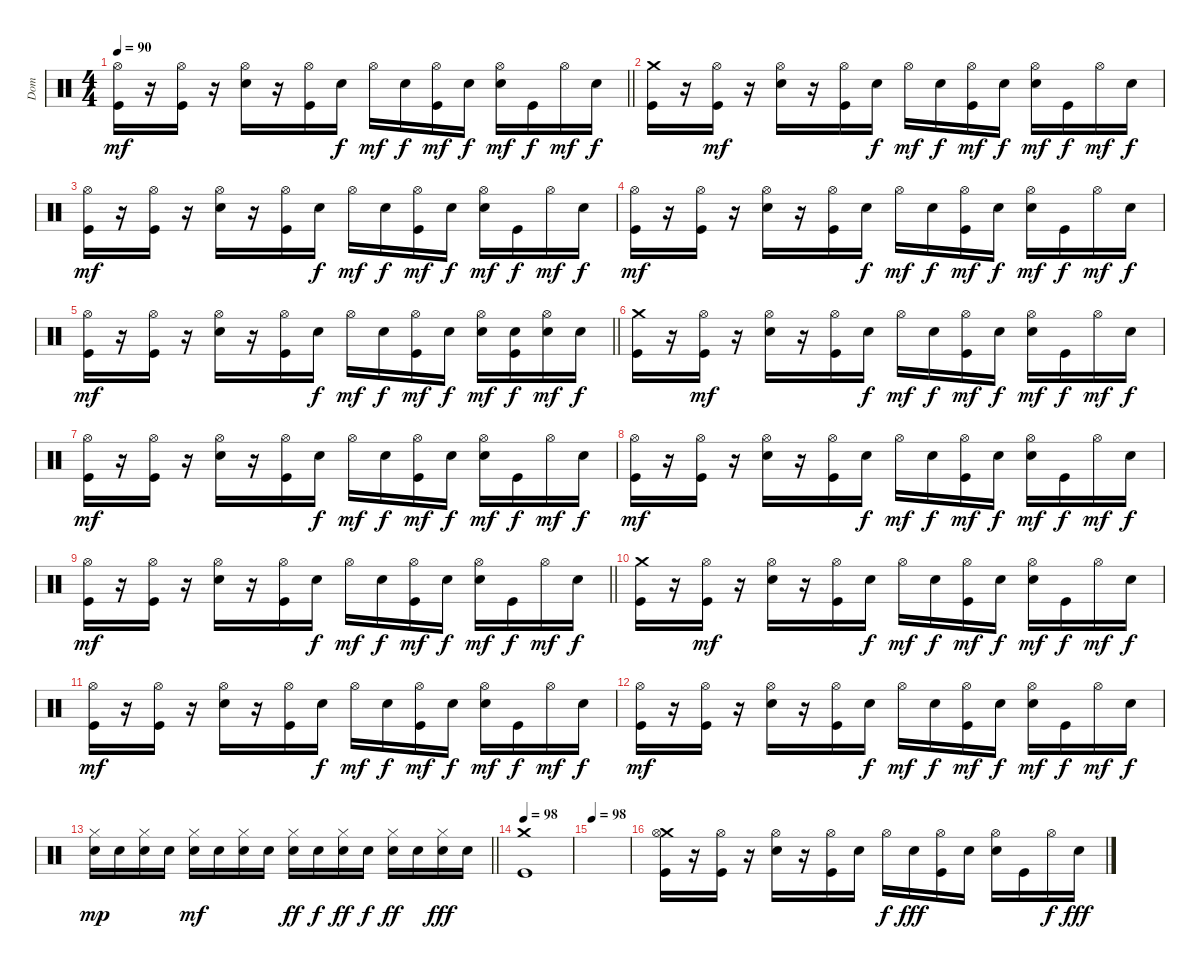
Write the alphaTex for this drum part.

\track ("Dom" "Dom") {instrument percussion}
\staff {score}
\articulation defaults
\ts (4 4)
\tempo 90
\clef neutral
\barLineRight lightlight
\ks c
("Hi-Hat (open)" "Kick (hit)").16{dy mf} r.16 ("Hi-Hat (open)" "Kick (hit)").16 r.16 ("Hi-Hat (open)" "Snare (hit) 2").16 r.16 ("Hi-Hat (open)" "Kick (hit)").16 "Snare (hit) 2".16{dy f} "Hi-Hat (open)".16{dy mf} "Snare (hit) 2".16{dy f} ("Hi-Hat (open)" "Kick (hit)").16{dy mf} "Snare (hit) 2".16{dy f} ("Hi-Hat (open)" "Snare (hit) 2").16{dy mf} "Kick (hit)".16{dy f} "Hi-Hat (open)".16{dy mf} "Snare (hit) 2".16{dy f} |
("Crash medium (hit)" "Kick (hit)").16 r.16 ("Hi-Hat (open)" "Kick (hit)").16{dy mf} r.16 ("Hi-Hat (open)" "Snare (hit) 2").16 r.16 ("Hi-Hat (open)" "Kick (hit)").16 "Snare (hit) 2".16{dy f} "Hi-Hat (open)".16{dy mf} "Snare (hit) 2".16{dy f} ("Hi-Hat (open)" "Kick (hit)").16{dy mf} "Snare (hit) 2".16{dy f} ("Hi-Hat (open)" "Snare (hit) 2").16{dy mf} "Kick (hit)".16{dy f} "Hi-Hat (open)".16{dy mf} "Snare (hit) 2".16{dy f} |
("Hi-Hat (open)" "Kick (hit)").16{dy mf} r.16 ("Hi-Hat (open)" "Kick (hit)").16 r.16 ("Hi-Hat (open)" "Snare (hit) 2").16 r.16 ("Hi-Hat (open)" "Kick (hit)").16 "Snare (hit) 2".16{dy f} "Hi-Hat (open)".16{dy mf} "Snare (hit) 2".16{dy f} ("Hi-Hat (open)" "Kick (hit)").16{dy mf} "Snare (hit) 2".16{dy f} ("Hi-Hat (open)" "Snare (hit) 2").16{dy mf} "Kick (hit)".16{dy f} "Hi-Hat (open)".16{dy mf} "Snare (hit) 2".16{dy f} |
("Hi-Hat (open)" "Kick (hit)").16{dy mf} r.16 ("Hi-Hat (open)" "Kick (hit)").16 r.16 ("Hi-Hat (open)" "Snare (hit) 2").16 r.16 ("Hi-Hat (open)" "Kick (hit)").16 "Snare (hit) 2".16{dy f} "Hi-Hat (open)".16{dy mf} "Snare (hit) 2".16{dy f} ("Hi-Hat (open)" "Kick (hit)").16{dy mf} "Snare (hit) 2".16{dy f} ("Hi-Hat (open)" "Snare (hit) 2").16{dy mf} "Kick (hit)".16{dy f} "Hi-Hat (open)".16{dy mf} "Snare (hit) 2".16{dy f} |
\barLineRight lightlight
("Hi-Hat (open)" "Kick (hit)").16{dy mf} r.16 ("Hi-Hat (open)" "Kick (hit)").16 r.16 ("Hi-Hat (open)" "Snare (hit) 2").16 r.16 ("Hi-Hat (open)" "Kick (hit)").16 "Snare (hit) 2".16{dy f} "Hi-Hat (open)".16{dy mf} "Snare (hit) 2".16{dy f} ("Hi-Hat (open)" "Kick (hit)").16{dy mf} "Snare (hit) 2".16{dy f} ("Hi-Hat (open)" "Snare (hit) 2").16{dy mf} ("Snare (hit) 2" "Kick (hit)").16{dy f} ("Hi-Hat (open)" "Snare (hit) 2").16{dy mf} "Snare (hit) 2".16{dy f} |
("Crash medium (hit)" "Kick (hit)").16 r.16 ("Hi-Hat (open)" "Kick (hit)").16{dy mf} r.16 ("Hi-Hat (open)" "Snare (hit) 2").16 r.16 ("Hi-Hat (open)" "Kick (hit)").16 "Snare (hit) 2".16{dy f} "Hi-Hat (open)".16{dy mf} "Snare (hit) 2".16{dy f} ("Hi-Hat (open)" "Kick (hit)").16{dy mf} "Snare (hit) 2".16{dy f} ("Hi-Hat (open)" "Snare (hit) 2").16{dy mf} "Kick (hit)".16{dy f} "Hi-Hat (open)".16{dy mf} "Snare (hit) 2".16{dy f} |
("Hi-Hat (open)" "Kick (hit)").16{dy mf} r.16 ("Hi-Hat (open)" "Kick (hit)").16 r.16 ("Hi-Hat (open)" "Snare (hit) 2").16 r.16 ("Hi-Hat (open)" "Kick (hit)").16 "Snare (hit) 2".16{dy f} "Hi-Hat (open)".16{dy mf} "Snare (hit) 2".16{dy f} ("Hi-Hat (open)" "Kick (hit)").16{dy mf} "Snare (hit) 2".16{dy f} ("Hi-Hat (open)" "Snare (hit) 2").16{dy mf} "Kick (hit)".16{dy f} "Hi-Hat (open)".16{dy mf} "Snare (hit) 2".16{dy f} |
("Hi-Hat (open)" "Kick (hit)").16{dy mf} r.16 ("Hi-Hat (open)" "Kick (hit)").16 r.16 ("Hi-Hat (open)" "Snare (hit) 2").16 r.16 ("Hi-Hat (open)" "Kick (hit)").16 "Snare (hit) 2".16{dy f} "Hi-Hat (open)".16{dy mf} "Snare (hit) 2".16{dy f} ("Hi-Hat (open)" "Kick (hit)").16{dy mf} "Snare (hit) 2".16{dy f} ("Hi-Hat (open)" "Snare (hit) 2").16{dy mf} "Kick (hit)".16{dy f} "Hi-Hat (open)".16{dy mf} "Snare (hit) 2".16{dy f} |
\barLineRight lightlight
("Hi-Hat (open)" "Kick (hit)").16{dy mf} r.16 ("Hi-Hat (open)" "Kick (hit)").16 r.16 ("Hi-Hat (open)" "Snare (hit) 2").16 r.16 ("Hi-Hat (open)" "Kick (hit)").16 "Snare (hit) 2".16{dy f} "Hi-Hat (open)".16{dy mf} "Snare (hit) 2".16{dy f} ("Hi-Hat (open)" "Kick (hit)").16{dy mf} "Snare (hit) 2".16{dy f} ("Hi-Hat (open)" "Snare (hit) 2").16{dy mf} "Kick (hit)".16{dy f} "Hi-Hat (open)".16{dy mf} "Snare (hit) 2".16{dy f} |
("Crash medium (hit)" "Kick (hit)").16 r.16 ("Hi-Hat (open)" "Kick (hit)").16{dy mf} r.16 ("Hi-Hat (open)" "Snare (hit) 2").16 r.16 ("Hi-Hat (open)" "Kick (hit)").16 "Snare (hit) 2".16{dy f} "Hi-Hat (open)".16{dy mf} "Snare (hit) 2".16{dy f} ("Hi-Hat (open)" "Kick (hit)").16{dy mf} "Snare (hit) 2".16{dy f} ("Hi-Hat (open)" "Snare (hit) 2").16{dy mf} "Kick (hit)".16{dy f} "Hi-Hat (open)".16{dy mf} "Snare (hit) 2".16{dy f} |
("Hi-Hat (open)" "Kick (hit)").16{dy mf} r.16 ("Hi-Hat (open)" "Kick (hit)").16 r.16 ("Hi-Hat (open)" "Snare (hit) 2").16 r.16 ("Hi-Hat (open)" "Kick (hit)").16 "Snare (hit) 2".16{dy f} "Hi-Hat (open)".16{dy mf} "Snare (hit) 2".16{dy f} ("Hi-Hat (open)" "Kick (hit)").16{dy mf} "Snare (hit) 2".16{dy f} ("Hi-Hat (open)" "Snare (hit) 2").16{dy mf} "Kick (hit)".16{dy f} "Hi-Hat (open)".16{dy mf} "Snare (hit) 2".16{dy f} |
("Hi-Hat (open)" "Kick (hit)").16{dy mf} r.16 ("Hi-Hat (open)" "Kick (hit)").16 r.16 ("Hi-Hat (open)" "Snare (hit) 2").16 r.16 ("Hi-Hat (open)" "Kick (hit)").16 "Snare (hit) 2".16{dy f} "Hi-Hat (open)".16{dy mf} "Snare (hit) 2".16{dy f} ("Hi-Hat (open)" "Kick (hit)").16{dy mf} "Snare (hit) 2".16{dy f} ("Hi-Hat (open)" "Snare (hit) 2").16{dy mf} "Kick (hit)".16{dy f} "Hi-Hat (open)".16{dy mf} "Snare (hit) 2".16{dy f} |
\barLineRight lightlight
("Hi-Hat (closed)" "Electric Snare (hit)").16{dy mp} "Electric Snare (hit)".16 ("Hi-Hat (closed)" "Electric Snare (hit)").16 "Electric Snare (hit)".16 ("Hi-Hat (closed)" "Electric Snare (hit)").16{dy mf} "Electric Snare (hit)".16 ("Hi-Hat (closed)" "Electric Snare (hit)").16 "Electric Snare (hit)".16 ("Hi-Hat (closed)" "Electric Snare (hit)").16{dy ff} "Electric Snare (hit)".16{dy f} ("Hi-Hat (closed)" "Electric Snare (hit)").16{dy ff} "Electric Snare (hit)".16{dy f} ("Hi-Hat (closed)" "Electric Snare (hit)").16{dy ff} "Electric Snare (hit)".16 ("Hi-Hat (closed)" "Electric Snare (hit)").16{dy fff} "Electric Snare (hit)".16 |
\tempo 98
("Crash medium (hit)" "Kick (hit)").1 |
\tempo 98
|
("Crash medium (hit)" "Hi-Hat (open)" "Kick (hit)").16 r.16 ("Hi-Hat (open)" "Kick (hit)").16 r.16 ("Hi-Hat (open)" "Electric Snare (hit)").16 r.16 ("Hi-Hat (open)" "Kick (hit)").16 "Electric Snare (hit)".16 "Hi-Hat (open)".16{dy f} "Electric Snare (hit)".16{dy fff} ("Hi-Hat (open)" "Kick (hit)").16 "Electric Snare (hit)".16 ("Hi-Hat (open)" "Electric Snare (hit)").16 "Kick (hit)".16 "Hi-Hat (open)".16{dy f} "Electric Snare (hit)".16{dy fff}
